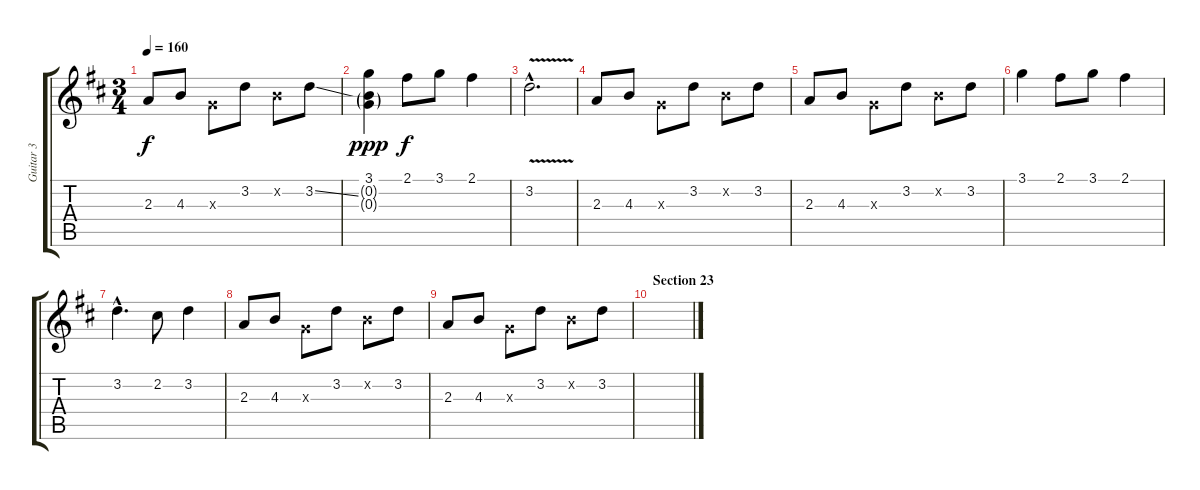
\track ("Guitar 3" "Guitar 3") {instrument overdrivenguitar}
\staff {score tabs}
\tuning (E4 B3 G3 D3 A2 E2) {hide}
\ts (3 4)
\tempo 160
\clef g2
\ks bminor
2.3.8{dy f} 4.3.8 0.3{x}.8 3.2.8 0.2{x}.8 3.2{ss}.8 |
(3.1 0.2{g} 0.3{g}).4{dy ppp} 2.1.8{dy f} 3.1.8 2.1.4 |
3.2{v hac}.2{d} |
2.3.8 4.3.8 0.3{x}.8 3.2.8 0.2{x}.8 3.2.8 |
2.3.8 4.3.8 0.3{x}.8 3.2.8 0.2{x}.8 3.2.8 |
3.1.4 2.1.8 3.1.8 2.1.4 |
3.2{hac}.4{d} 2.2.8 3.2.4 |
2.3.8 4.3.8 0.3{x}.8 3.2.8 0.2{x}.8 3.2.8 |
2.3.8 4.3.8 0.3{x}.8 3.2.8 0.2{x}.8 3.2.8 |
\section ("" "Section 23")
